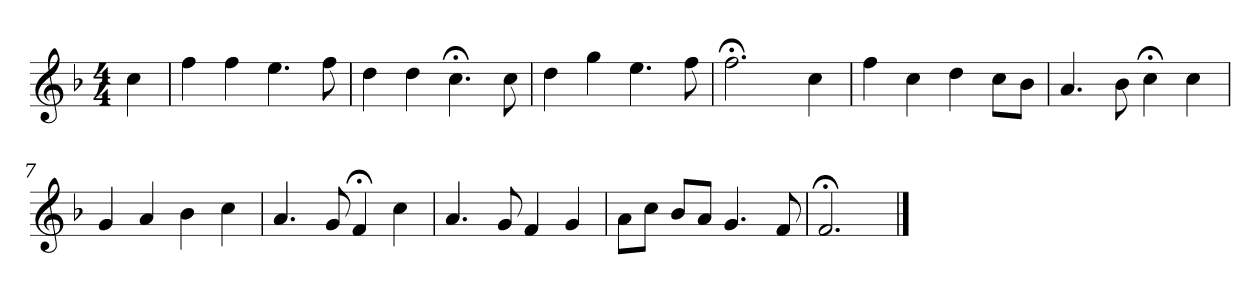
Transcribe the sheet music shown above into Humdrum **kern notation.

**kern
*part1
*staff1
*k[b-]
*F:
*M4/4
*MM120
=
4cc
=1
4ff
4ff
4.ee
8ff
=2
4dd
4dd
4.cc;<
8cc
=3
4dd
4gg
4.ee
8ff
=4
2.ff;<
4cc
=5
4ff
4cc
4dd
8ccL
8b-J
=6
4.a
8b-
4cc;<
4cc
=7
4g
4a
4b-
4cc
=8
4.a
8g
4f;<
4cc
=9
4.a
8g
4f
4g
=10
8aL
8ccJ
8b-L
8aJ
4.g
8f
=11
2.f;<
==
*-
